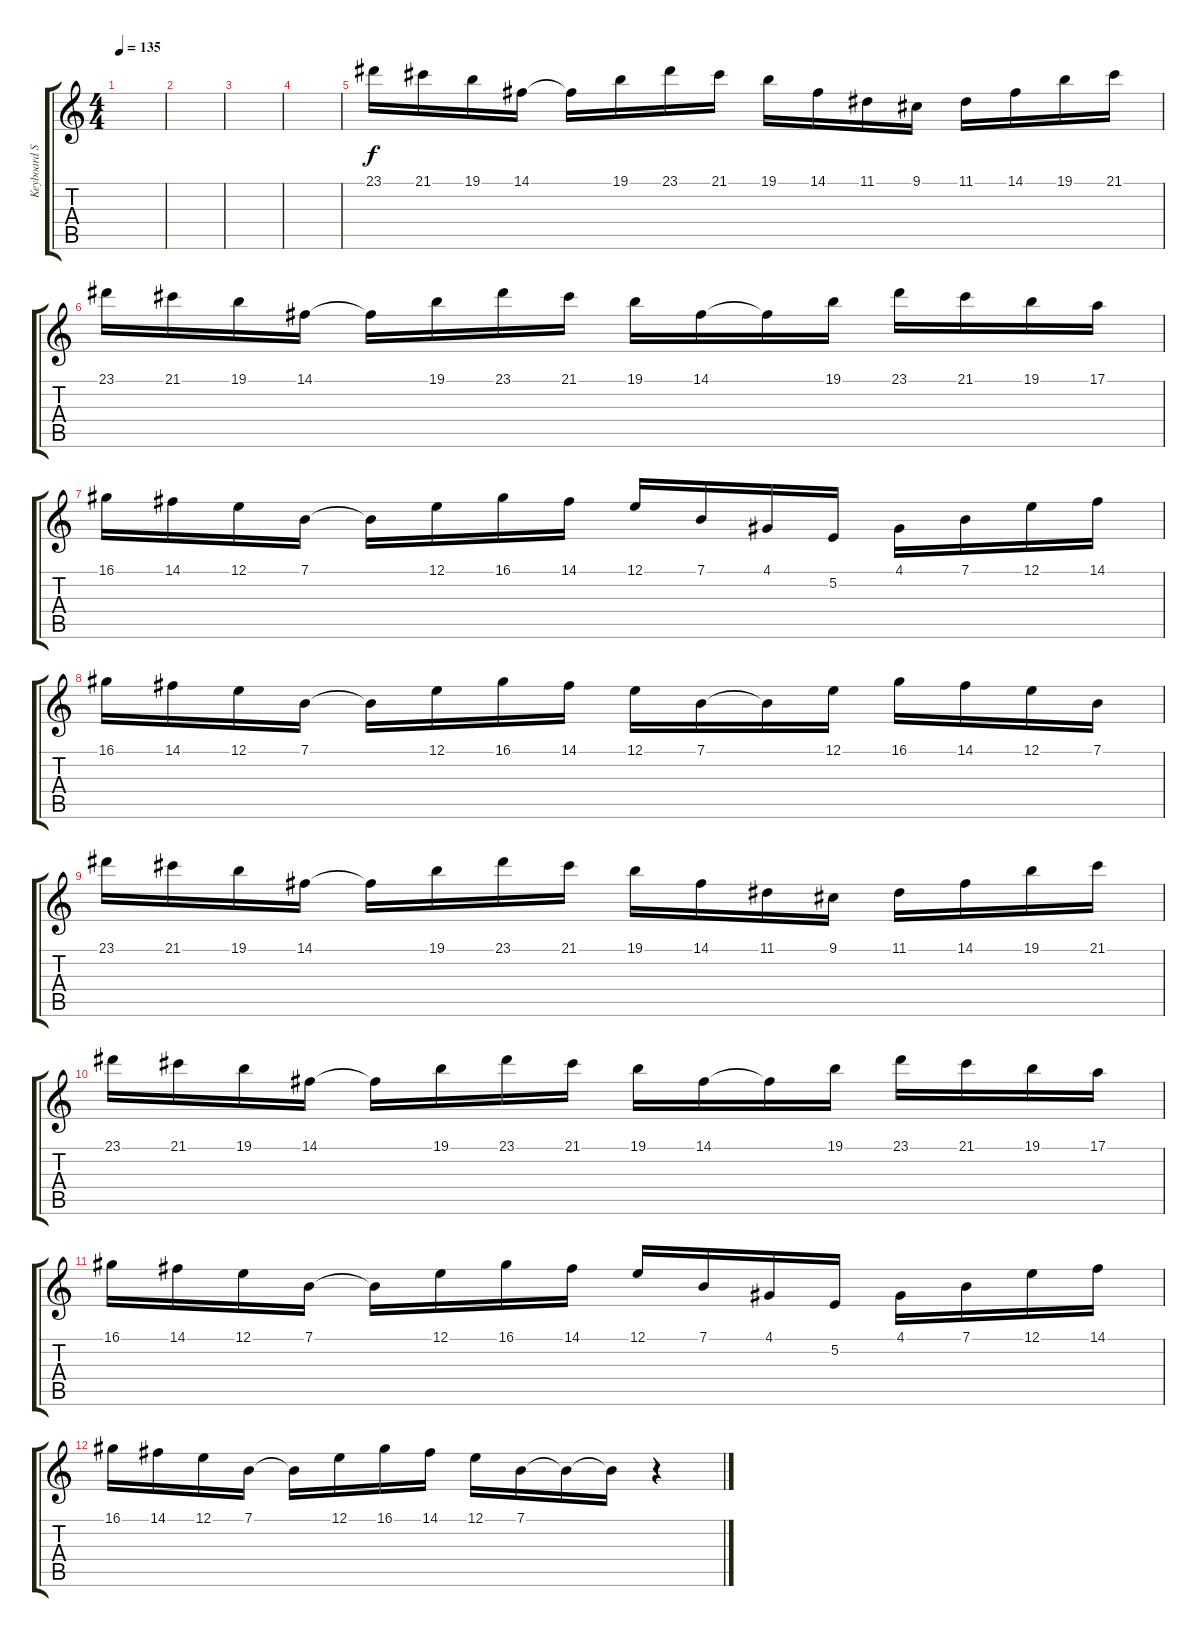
\track ("Keyboard Solo" "Keyboard S") {instrument stringensemble1}
\staff {score tabs}
\tuning (E4 B3 G3 D3 A2 E2) {hide}
\ts (4 4)
\tempo 135
\clef g2
\ks c
|
|
|
|
23.1.16{volume 12} 21.1.16 19.1.16 14.1.16 14.1{t}.16 19.1.16 23.1.16 21.1.16 19.1.16 14.1.16 11.1.16 9.1.16 11.1.16 14.1.16 19.1.16 21.1.16 |
23.1.16 21.1.16 19.1.16 14.1.16 14.1{t}.16 19.1.16 23.1.16 21.1.16 19.1.16 14.1.16 14.1{t}.16 19.1.16 23.1.16 21.1.16 19.1.16 17.1.16 |
16.1.16 14.1.16 12.1.16 7.1.16 7.1{t}.16 12.1.16 16.1.16 14.1.16 12.1.16 7.1.16 4.1.16 5.2.16 4.1.16 7.1.16 12.1.16 14.1.16 |
16.1.16 14.1.16 12.1.16 7.1.16 7.1{t}.16 12.1.16 16.1.16 14.1.16 12.1.16 7.1.16 7.1{t}.16 12.1.16 16.1.16 14.1.16 12.1.16 7.1.16 |
23.1.16 21.1.16 19.1.16 14.1.16 14.1{t}.16 19.1.16 23.1.16 21.1.16 19.1.16 14.1.16 11.1.16 9.1.16 11.1.16 14.1.16 19.1.16 21.1.16 |
23.1.16 21.1.16 19.1.16 14.1.16 14.1{t}.16 19.1.16 23.1.16 21.1.16 19.1.16 14.1.16 14.1{t}.16 19.1.16 23.1.16 21.1.16 19.1.16 17.1.16 |
16.1.16 14.1.16 12.1.16 7.1.16 7.1{t}.16 12.1.16 16.1.16 14.1.16 12.1.16 7.1.16 4.1.16 5.2.16 4.1.16 7.1.16 12.1.16 14.1.16 |
16.1.16 14.1.16 12.1.16 7.1.16 7.1{t}.16 12.1.16 16.1.16 14.1.16 12.1.16 7.1.16 7.1{t}.16 7.1{t}.16 r.4
